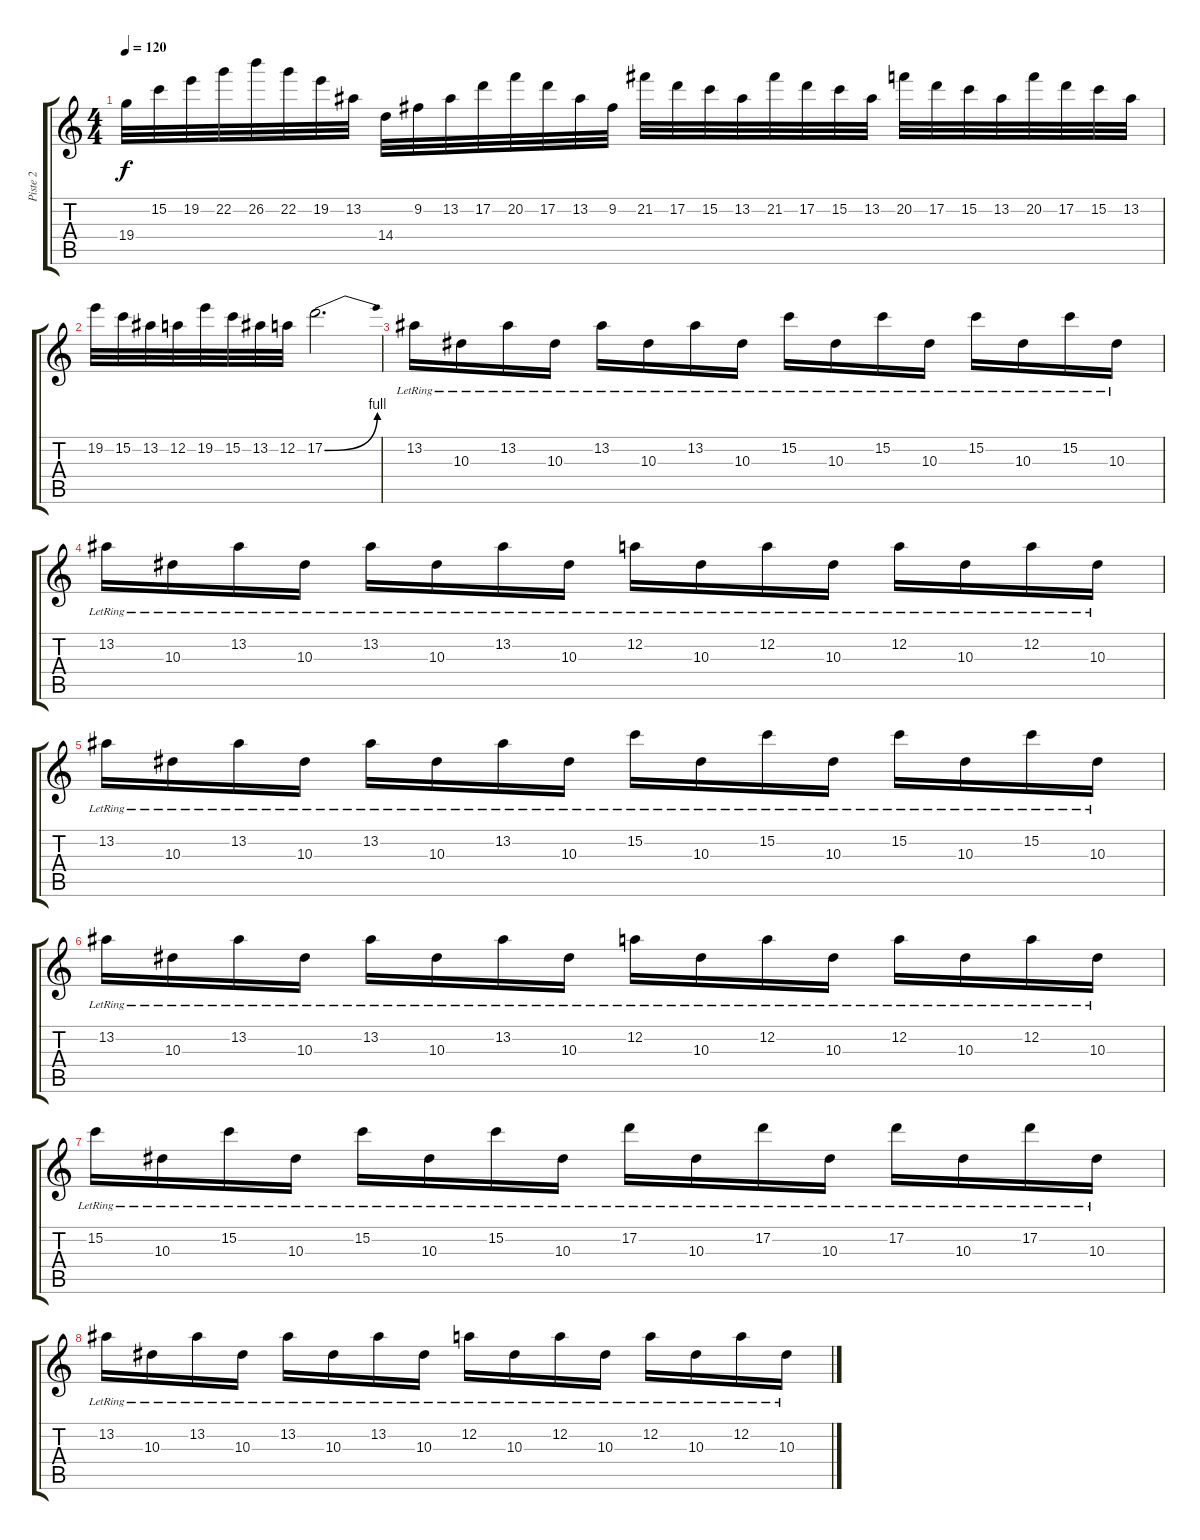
\track ("Piste 2" "Piste 2") {instrument distortionguitar}
\staff {score tabs}
\tuning (D4 A3 F3 C3 G2 C2) {hide}
\ts (4 4)
\tempo 120
\clef g2
\ks c
19.4.32{dy f} 15.2.32 19.2.32 22.2.32 26.2.32 22.2.32 19.2.32 13.2.32 14.4.32 9.2.32 13.2.32 17.2.32 20.2.32 17.2.32 13.2.32 9.2.32 21.2.32 17.2.32 15.2.32 13.2.32 21.2.32 17.2.32 15.2.32 13.2.32 20.2.32 17.2.32 15.2.32 13.2.32 20.2.32 17.2.32 15.2.32 13.2.32 |
19.2.32 15.2.32 13.2.32 12.2.32 19.2.32 15.2.32 13.2.32 12.2.32 17.2{be (bend 0 0 60 4)}.2{d} |
13.2{lr}.16{balance 8 instrument electricguitarclean} 10.3{lr}.16 13.2{lr}.16 10.3{lr}.16 13.2{lr}.16 10.3{lr}.16 13.2{lr}.16 10.3{lr}.16 15.2{lr}.16 10.3{lr}.16 15.2{lr}.16 10.3{lr}.16 15.2{lr}.16 10.3{lr}.16 15.2{lr}.16 10.3{lr}.16 |
13.2{lr}.16 10.3{lr}.16 13.2{lr}.16 10.3{lr}.16 13.2{lr}.16 10.3{lr}.16 13.2{lr}.16 10.3{lr}.16 12.2{lr}.16 10.3{lr}.16 12.2{lr}.16 10.3{lr}.16 12.2{lr}.16 10.3{lr}.16 12.2{lr}.16 10.3{lr}.16 |
13.2{lr}.16{instrument electricguitarclean} 10.3{lr}.16 13.2{lr}.16 10.3{lr}.16 13.2{lr}.16 10.3{lr}.16 13.2{lr}.16 10.3{lr}.16 15.2{lr}.16 10.3{lr}.16 15.2{lr}.16 10.3{lr}.16 15.2{lr}.16 10.3{lr}.16 15.2{lr}.16 10.3{lr}.16 |
13.2{lr}.16 10.3{lr}.16 13.2{lr}.16 10.3{lr}.16 13.2{lr}.16 10.3{lr}.16 13.2{lr}.16 10.3{lr}.16 12.2{lr}.16 10.3{lr}.16 12.2{lr}.16 10.3{lr}.16 12.2{lr}.16 10.3{lr}.16 12.2{lr}.16 10.3{lr}.16 |
15.2{lr}.16{instrument electricguitarclean} 10.3{lr}.16 15.2{lr}.16 10.3{lr}.16 15.2{lr}.16 10.3{lr}.16 15.2{lr}.16 10.3{lr}.16 17.2{lr}.16 10.3{lr}.16 17.2{lr}.16 10.3{lr}.16 17.2{lr}.16 10.3{lr}.16 17.2{lr}.16 10.3{lr}.16 |
13.2{lr}.16 10.3{lr}.16 13.2{lr}.16 10.3{lr}.16 13.2{lr}.16 10.3{lr}.16 13.2{lr}.16 10.3{lr}.16 12.2{lr}.16 10.3{lr}.16 12.2{lr}.16 10.3{lr}.16 12.2{lr}.16 10.3{lr}.16 12.2{lr}.16 10.3{lr}.16
